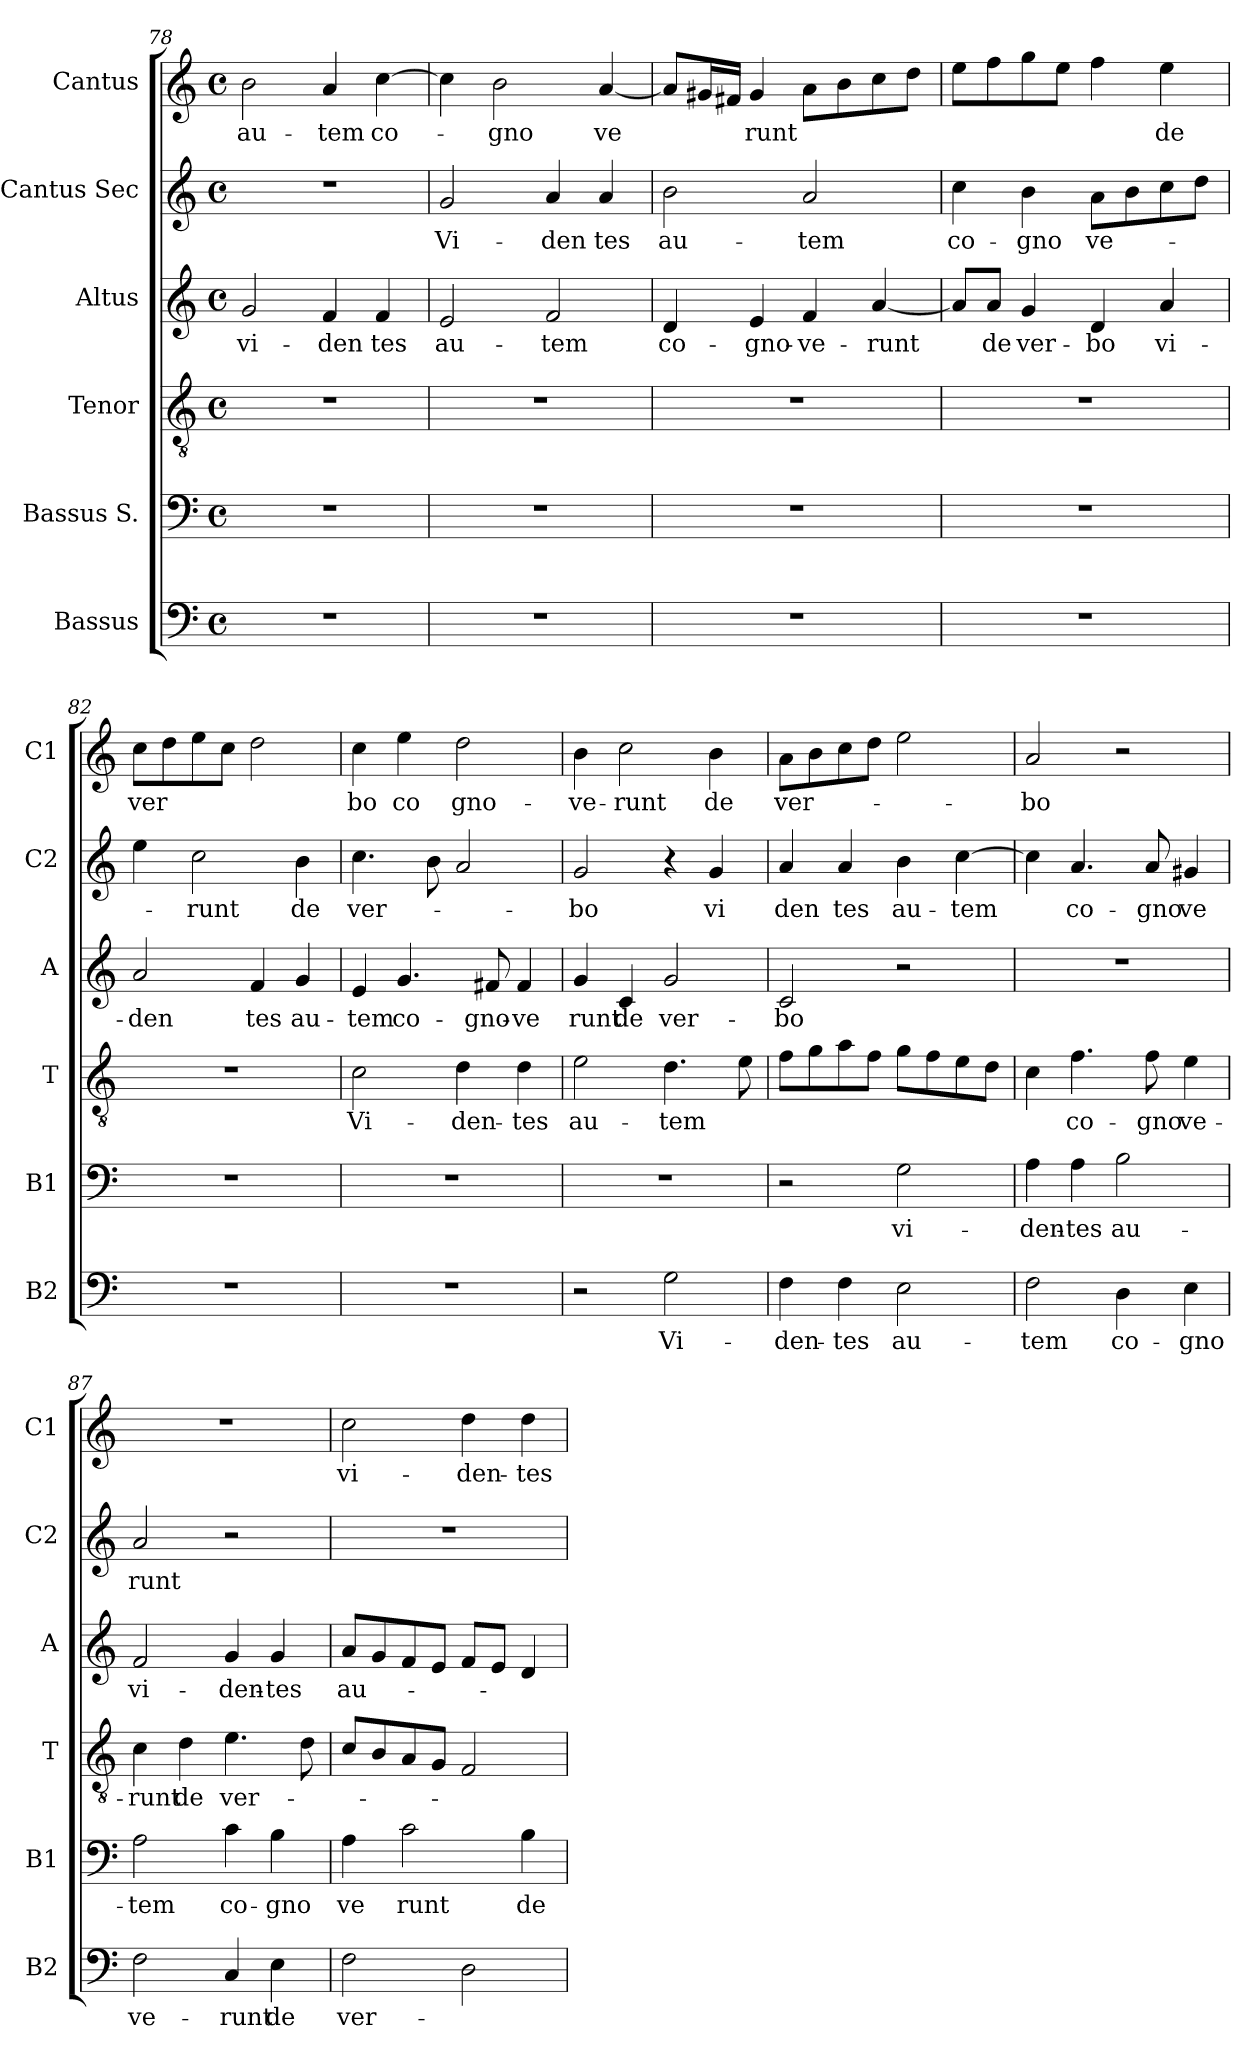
**kern	**text	**kern	**text	**kern	**text	**kern	**text	**kern	**text	**kern	**text
*part6	*part6	*part5	*part5	*part4	*part4	*part3	*part3	*part2	*part2	*part1	*part1
*staff6	*staff6	*staff5	*staff5	*staff4	*staff4	*staff3	*staff3	*staff2	*staff2	*staff1	*staff1
*I"Bassus	*	*I"Bassus S.	*	*I"Tenor	*	*I"Altus	*	*I"Cantus Sec	*	*I"Cantus	*
*I'B2	*	*I'B1	*	*I'T	*	*I'A	*	*I'C2	*	*I'C1	*
*clefF4	*	*clefF4	*	*clefGv2	*	*clefG2	*	*clefG2	*	*clefG2	*
*k[]	*	*k[]	*	*k[]	*	*k[]	*	*k[]	*	*k[]	*
*C:	*	*C:	*	*C:	*	*C:	*	*C:	*	*C:	*
*M4/4	*	*M4/4	*	*M4/4	*	*M4/4	*	*M4/4	*	*M4/4	*
*met(c)	*	*met(c)	*	*met(c)	*	*met(c)	*	*met(c)	*	*met(c)	*
=78	=78	=78	=78	=78	=78	=78	=78	=78	=78	=78	=78
1r	.	1r	.	1r	.	2g/	vi-	1r	.	2b\	au-
.	.	.	.	.	.	4f/	-den	.	.	4a/	-tem
.	.	.	.	.	.	4f/	tes	.	.	[4cc\	co-
=79	=79	=79	=79	=79	=79	=79	=79	=79	=79	=79	=79
1r	.	1r	.	1r	.	2e/	au-	2g/	Vi-	4cc\]	.
.	.	.	.	.	.	.	.	.	.	2b\	-gno
.	.	.	.	.	.	2f/	-tem	4a/	-den	.	.
.	.	.	.	.	.	.	.	4a/	tes	[4a/	ve
=80	=80	=80	=80	=80	=80	=80	=80	=80	=80	=80	=80
1r	.	1r	.	1r	.	4d/	co-	2b\	au-	8a/L]	.
.	.	.	.	.	.	.	.	.	.	16g#X/L	.
.	.	.	.	.	.	.	.	.	.	16f#X/JJ	.
.	.	.	.	.	.	4e/	-gno-	.	.	4g#/	runt
.	.	.	.	.	.	4f/	-ve-	2a/	-tem	8a\L	.
.	.	.	.	.	.	.	.	.	.	8b\	.
.	.	.	.	.	.	[4a/	-runt	.	.	8cc\	.
.	.	.	.	.	.	.	.	.	.	8dd\J	.
!!LO:PB:g=z
=81	=81	=81	=81	=81	=81	=81	=81	=81	=81	=81	=81
1r	.	1r	.	1r	.	8a/L]	.	4cc\	co-	8ee\L	.
.	.	.	.	.	.	8a/J	de	.	.	8ff\	.
.	.	.	.	.	.	4g/	ver-	4b\	-gno	8gg\	.
.	.	.	.	.	.	.	.	.	.	8ee\J	.
.	.	.	.	.	.	4d/	-bo	8a\L	ve-	4ff\	.
.	.	.	.	.	.	.	.	8b\	.	.	.
.	.	.	.	.	.	4a/	vi-	8cc\	.	4ee\	de
.	.	.	.	.	.	.	.	8dd\J	.	.	.
=82	=82	=82	=82	=82	=82	=82	=82	=82	=82	=82	=82
1r	.	1r	.	1r	.	2a/	-den	4ee\	.	8cc\L	ver
.	.	.	.	.	.	.	.	.	.	8dd\	.
.	.	.	.	.	.	.	.	2cc\	-runt	8ee\	.
.	.	.	.	.	.	.	.	.	.	8cc\J	.
.	.	.	.	.	.	4f/	tes	.	.	2dd\	.
.	.	.	.	.	.	4g/	au-	4b\	de	.	.
=83	=83	=83	=83	=83	=83	=83	=83	=83	=83	=83	=83
1r	.	1r	.	2c\	Vi-	4e/	-tem	4.cc\	ver-	4cc\	bo
.	.	.	.	.	.	4.g/	co-	.	.	4ee\	co
.	.	.	.	.	.	.	.	8b\	.	.	.
.	.	.	.	4d\	-den-	.	.	2a/	.	2dd\	gno-
.	.	.	.	.	.	8f#X/	-gno-	.	.	.	.
.	.	.	.	4d\	-tes	4f#/	-ve	.	.	.	.
=84	=84	=84	=84	=84	=84	=84	=84	=84	=84	=84	=84
2r	.	1r	.	2e\	au-	4g/	runt	2g/	-bo	4b\	-ve-
.	.	.	.	.	.	4c/	de	.	.	2cc\	-runt
2G\	Vi-	.	.	4.d\	-tem	2g/	ver-	4r	.	.	.
.	.	.	.	.	.	.	.	4g/	vi	4b\	de
.	.	.	.	8e\	.	.	.	.	.	.	.
!!LO:PB:g=z
=85	=85	=85	=85	=85	=85	=85	=85	=85	=85	=85	=85
4F\	-den-	2r	.	8f\L	.	2c/	-bo	4a/	den	8a\L	ver-
.	.	.	.	8g\	.	.	.	.	.	8b\	.
4F\	-tes	.	.	8a\	.	.	.	4a/	tes	8cc\	.
.	.	.	.	8f\J	.	.	.	.	.	8dd\J	.
2E\	au-	2G\	vi-	8g\L	.	2r	.	4b\	au-	2ee\	.
.	.	.	.	8f\	.	.	.	.	.	.	.
.	.	.	.	8e\	.	.	.	[4cc\	-tem	.	.
.	.	.	.	8d\J	.	.	.	.	.	.	.
=86	=86	=86	=86	=86	=86	=86	=86	=86	=86	=86	=86
2F\	-tem	4A\	-den-	4c\	.	1r	.	4cc\]	.	2a/	-bo
.	.	4A\	-tes	4.f\	co-	.	.	4.a/	co-	.	.
4D\	co-	2B\	au-	.	.	.	.	.	.	2r	.
.	.	.	.	8f\	-gno	.	.	8a/	-gno	.	.
4E\	-gno	.	.	4e\	ve-	.	.	4g#X/	ve	.	.
=87	=87	=87	=87	=87	=87	=87	=87	=87	=87	=87	=87
2F\	ve-	2A\	-tem	4c\	-runt	2f/	vi-	2a/	runt	1r	.
.	.	.	.	4d\	de	.	.	.	.	.	.
4C/	-runt	4c\	co-	4.e\	ver-	4g/	-den-	2r	.	.	.
4E\	de	4B\	-gno	.	.	4g/	-tes	.	.	.	.
.	.	.	.	8d\	.	.	.	.	.	.	.
=88	=88	=88	=88	=88	=88	=88	=88	=88	=88	=88	=88
2F\	ver-	4A\	ve	8c/L	.	8a/L	au-	1r	.	2cc\	vi-
.	.	.	.	8B/	.	8g/	.	.	.	.	.
.	.	2c\	runt	8A/	.	8f/	.	.	.	.	.
.	.	.	.	8G/J	.	8e/J	.	.	.	.	.
2D\	.	.	.	2F/	.	8f/L	.	.	.	4dd\	-den-
.	.	.	.	.	.	8e/J	.	.	.	.	.
.	.	4B\	de	.	.	4d/	.	.	.	4dd\	-tes
=	=	=	=	=	=	=	=	=	=	=	=
*-	*-	*-	*-	*-	*-	*-	*-	*-	*-	*-	*-
